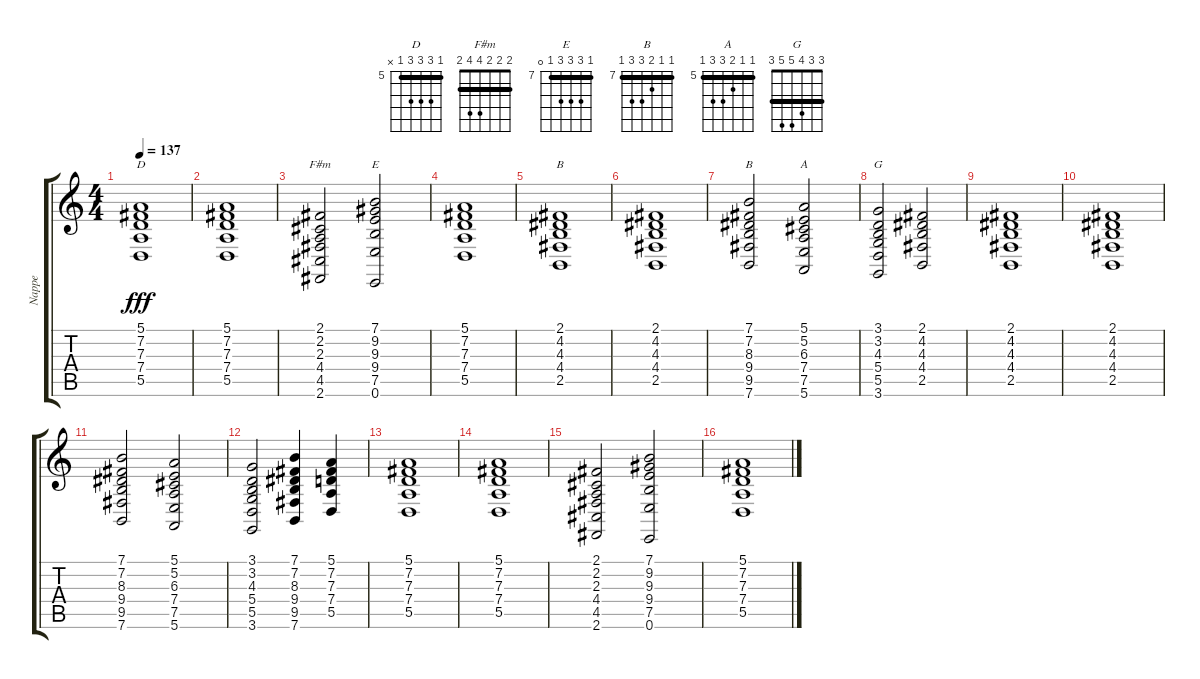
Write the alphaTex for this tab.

\track ("Nappe" "Nappe") {mute instrument lead2sawtooth}
\staff {score tabs}
\tuning (E4 B3 G3 D3 A2 E2) {hide}
\chord ("D" 5 7 7 7 5 x) {firstfret 5 barre 5}
\chord ("F#m" 2 2 2 4 4 2) {barre 2}
\chord ("E" 7 9 9 9 7 0) {firstfret 7 barre 7}
\chord ("B" 2 4 4 4 2 x) {barre 2}
\chord ("B" 7 7 8 9 9 7) {firstfret 7 barre 7}
\chord ("A" 5 5 6 7 7 5) {firstfret 5 barre 5}
\chord ("G" 3 3 4 5 5 3) {barre 3}
\ts (4 4)
\tempo 137
\clef g2
\ks c
(5.1 7.2 7.3 7.4 5.5).1{ch "D" dy fff} |
(5.1 7.2 7.3 7.4 5.5).1 |
(2.1 2.2 2.3 4.4 4.5 2.6).2{ch "F#m"} (7.1 9.2 9.3 9.4 7.5 0.6).2{ch "E"} |
(5.1 7.2 7.3 7.4 5.5).1 |
(2.1 4.2 4.3 4.4 2.5).1{ch "B"} |
(2.1 4.2 4.3 4.4 2.5).1 |
(7.1 7.2 8.3 9.4 9.5 7.6).2{ch "B"} (5.1 5.2 6.3 7.4 7.5 5.6).2{ch "A"} |
(3.1 3.2 4.3 5.4 5.5 3.6).2{ch "G"} (2.1 4.2 4.3 4.4 2.5).2 |
(2.1 4.2 4.3 4.4 2.5).1 |
(2.1 4.2 4.3 4.4 2.5).1 |
(7.1 7.2 8.3 9.4 9.5 7.6).2 (5.1 5.2 6.3 7.4 7.5 5.6).2 |
(3.1 3.2 4.3 5.4 5.5 3.6).2 (7.1 7.2 8.3 9.4 9.5 7.6).4 (5.1 7.2 7.3 7.4 5.5).4 |
(5.1 7.2 7.3 7.4 5.5).1 |
(5.1 7.2 7.3 7.4 5.5).1 |
(2.1 2.2 2.3 4.4 4.5 2.6).2 (7.1 9.2 9.3 9.4 7.5 0.6).2 |
(5.1 7.2 7.3 7.4 5.5).1
